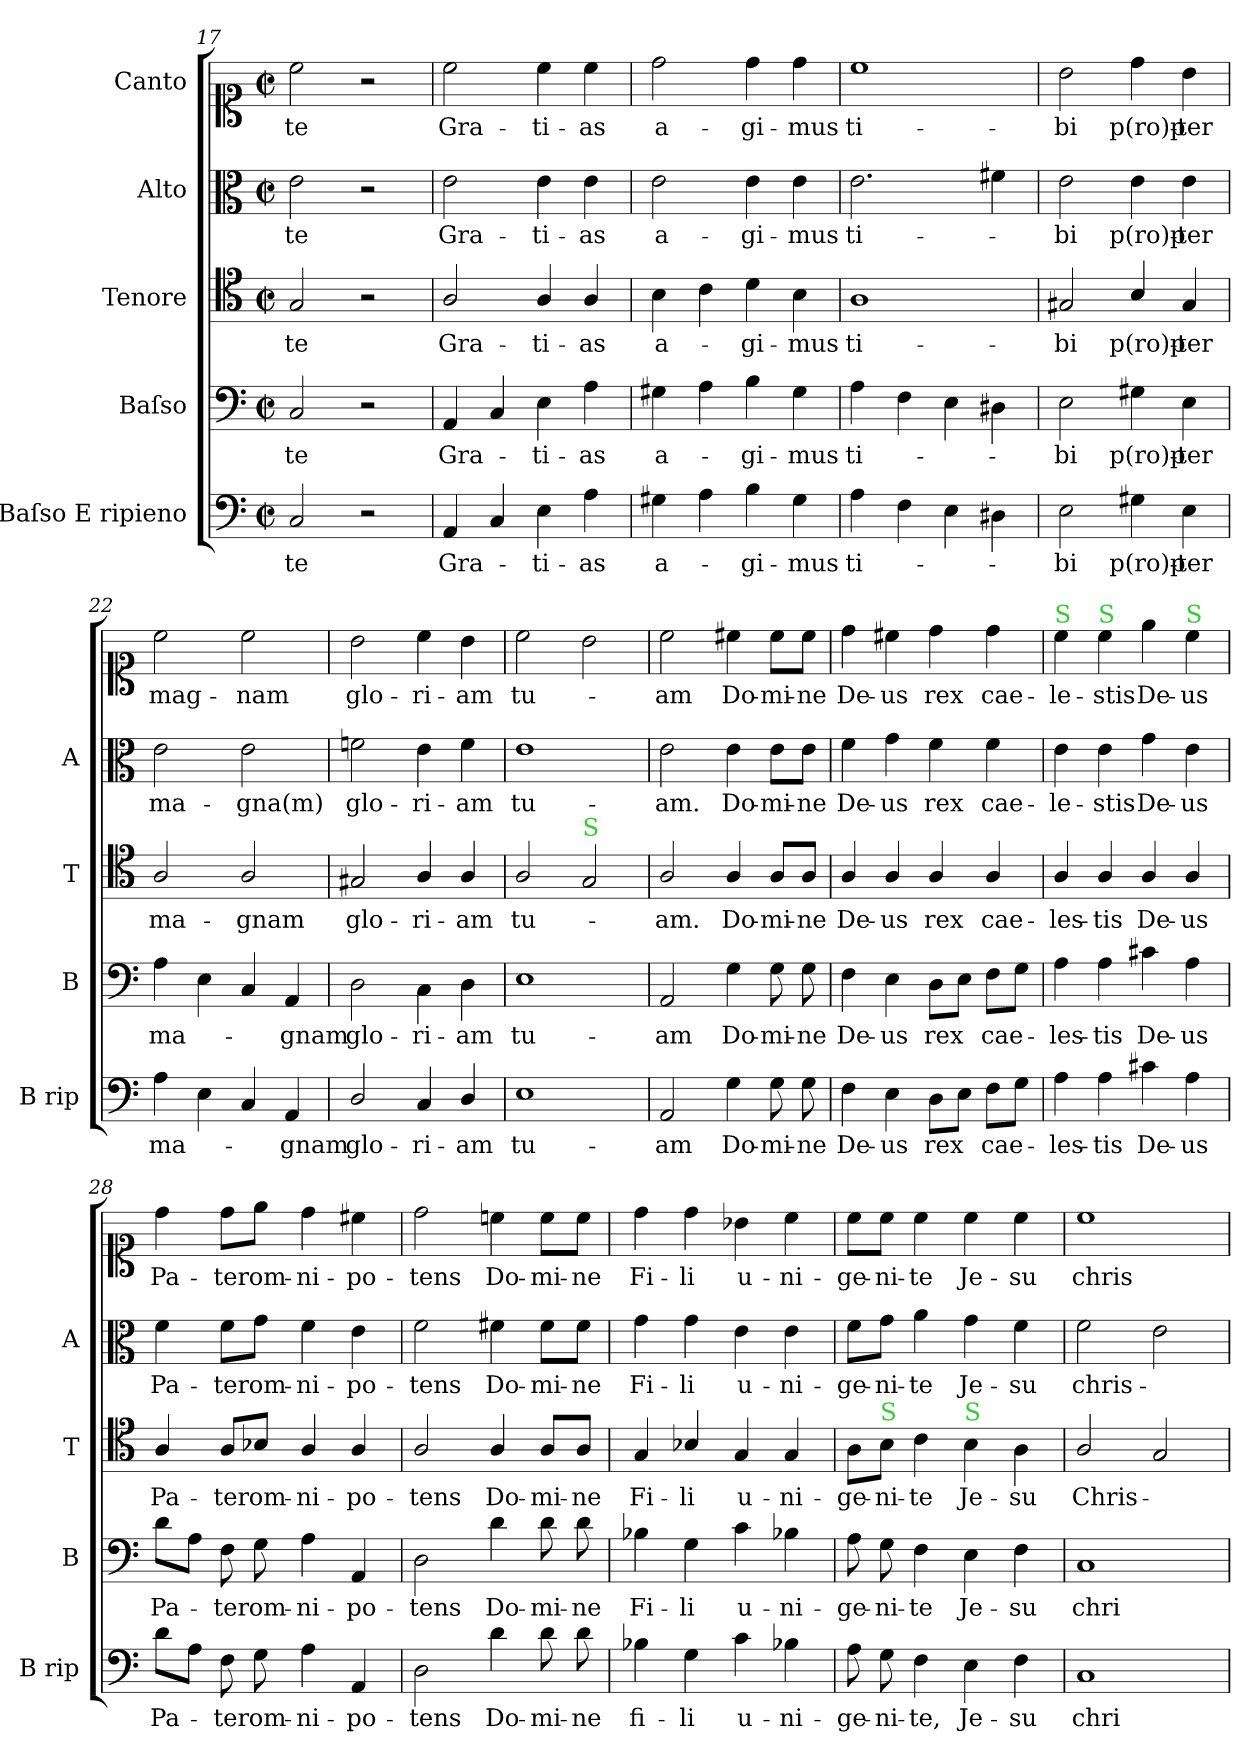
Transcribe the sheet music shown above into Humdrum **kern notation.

**kern	**text	**kern	**text	**kern	**text	**kern	**text	**kern	**text
*part5	*part5	*part4	*part4	*part3	*part3	*part2	*part2	*part1	*part1
*staff5	*staff5	*staff4	*staff4	*staff3	*staff3	*staff2	*staff2	*staff1	*staff1
*I"Baſso E ripieno	*	*I"Baſso	*	*I"Tenore	*	*I"Alto	*	*I"Canto	*
*I'B rip	*	*I'B	*	*I'T	*	*I'A	*	*	*
*clefF4	*	*clefF4	*	*clefC4	*	*clefC3	*	*clefC1	*
*k[]	*	*k[]	*	*k[]	*	*k[]	*	*k[]	*
*C:	*	*C:	*	*C:	*	*C:	*	*C:	*
*M2/2	*	*M2/2	*	*M2/2	*	*M2/2	*	*M2/2	*
*met(c|)	*	*met(c|)	*	*met(c|)	*	*met(c|)	*	*met(c|)	*
=17	=17	=17	=17	=17	=17	=17	=17	=17	=17
2C/	te	2C/	te	2G/	te	2e\	te	2cc\	te
2r	.	2r	.	2r	.	2r	.	2r	.
=18	=18	=18	=18	=18	=18	=18	=18	=18	=18
4AA/	Gra-	4AA/	Gra-	2A/	Gra-	2e\	Gra-	2cc\	Gra-
4C/	.	4C/	.	.	.	.	.	.	.
4E\	-ti-	4E\	-ti-	4A/	-ti-	4e\	-ti-	4cc\	-ti-
4A\	-as	4A\	-as	4A/	-as	4e\	-as	4cc\	-as
=19	=19	=19	=19	=19	=19	=19	=19	=19	=19
4G#X\	a-	4G#X\	a-	4B\	a-	2e\	a-	2dd\	a-
4A\	.	4A\	.	4c\	.	.	.	.	.
4B\	-gi-	4B\	-gi-	4d\	-gi-	4e\	-gi-	4dd\	-gi-
4G#\	-mus	4G#\	-mus	4B\	-mus	4e\	-mus	4dd\	-mus
=20	=20	=20	=20	=20	=20	=20	=20	=20	=20
4A\	ti-	4A\	ti-	1A	ti-	2.e\	ti-	1cc	ti-
4F\	.	4F\	.	.	.	.	.	.	.
4E\	.	4E\	.	.	.	.	.	.	.
4D#X\	.	4D#X\	.	.	.	4f#X\	.	.	.
=21	=21	=21	=21	=21	=21	=21	=21	=21	=21
2E\	-bi	2E\	-bi	2G#X/	-bi	2e\	-bi	2b\	-bi
4G#X\	p(ro)p-	4G#X\	p(ro)p-	4B/	p(ro)p-	4e\	p(ro)p-	4dd\	p(ro)p-
4E\	-ter	4E\	-ter	4G#/	-ter	4e\	-ter	4b\	-ter
=22	=22	=22	=22	=22	=22	=22	=22	=22	=22
4A\	ma-	4A\	ma-	2A/	ma-	2e\	ma-	2cc\	mag-
4E\	.	4E\	.	.	.	.	.	.	.
4C/	.	4C/	.	2A/	-gnam	2e\	-gna(m)	2cc\	-nam
4AA/	-gnam	4AA/	-gnam	.	.	.	.	.	.
=23	=23	=23	=23	=23	=23	=23	=23	=23	=23
2D/	glo-	2D\	glo-	2G#X/	glo-	2fn\	glo-	2b\	glo-
4C/	-ri-	4C\	-ri-	4A/	-ri-	4e\	-ri-	4cc\	-ri-
4D/	-am	4D\	-am	4A/	-am	4f\	-am	4b\	-am
=24	=24	=24	=24	=24	=24	=24	=24	=24	=24
1E	tu-	1E	tu-	2A/	tu-	1e	tu-	2cc\	tu-
!	!	!	!	!LO:TX:a:color=limegreen:t=S	!	!	!	!	!
.	.	.	.	2G/	.	.	.	2b\	.
=25	=25	=25	=25	=25	=25	=25	=25	=25	=25
2AA/	-am	2AA/	-am	2A/	-am.	2e\	-am.	2cc\	-am
4G\	Do-	4G\	Do-	4A/	Do-	4e\	Do-	4cc#X\	Do-
8G\	-mi-	8G\	-mi-	8A/L	-mi-	8e\L	-mi-	8cc#\L	-mi-
8G\	-ne	8G\	-ne	8A/J	-ne	8e\J	-ne	8cc#\J	-ne
=26	=26	=26	=26	=26	=26	=26	=26	=26	=26
4F\	De-	4F\	De-	4A/	De-	4f\	De-	4dd\	De-
4E\	-us	4E\	-us	4A/	-us	4g\	-us	4cc#X\	-us
8D\L	rex	8D\L	rex	4A/	rex	4f\	rex	4dd\	rex
8E\J	.	8E\J	.	.	.	.	.	.	.
8F\L	cae-	8F\L	cae-	4A/	cae-	4f\	cae-	4dd\	cae-
8G\J	.	8G\J	.	.	.	.	.	.	.
=27	=27	=27	=27	=27	=27	=27	=27	=27	=27
!	!	!	!	!	!	!	!	!LO:TX:a:color=limegreen:t=S	!
4A\	-les-	4A\	-les-	4A/	-les-	4e\	-le-	4cc\	-le-
!	!	!	!	!	!	!	!	!LO:TX:a:color=limegreen:t=S	!
4A\	tis	4A\	tis	4A/	-tis	4e\	-stis	4cc\	-stis
4c#X\	De-	4c#X\	De-	4A/	De-	4g\	De-	4ee\	De-
!	!	!	!	!	!	!	!	!LO:TX:a:color=limegreen:t=S	!
4A\	-us	4A\	-us	4A/	-us	4e\	-us	4cc\	-us
=28	=28	=28	=28	=28	=28	=28	=28	=28	=28
8d\L	Pa-	8d\L	Pa-	4A/	Pa-	4f\	Pa-	4dd\	Pa-
8A\J	.	8A\J	.	.	.	.	.	.	.
8F\	-ter	8F\	-ter	8A/L	-ter	8f\L	-ter	8dd\L	-ter
8G\	om-	8G\	om-	8B-X/J	om-	8g\J	om-	8ee\J	om-
4A\	-ni-	4A\	-ni-	4A/	-ni-	4f\	-ni-	4dd\	-ni-
4AA/	-po-	4AA/	-po-	4A/	-po-	4e\	-po-	4cc#X\	-po-
=29	=29	=29	=29	=29	=29	=29	=29	=29	=29
2D\	-tens	2D\	-tens	2A/	-tens	2f\	-tens	2dd\	-tens
4d\	Do-	4d\	Do-	4A/	Do-	4f#X\	Do-	4ccn\	Do-
8d\	-mi-	8d\	-mi-	8A/L	-mi-	8f#\L	-mi-	8cc\L	-mi-
8d\	-ne	8d\	-ne	8A/J	-ne	8f#\J	-ne	8cc\J	-ne
=30	=30	=30	=30	=30	=30	=30	=30	=30	=30
4B-X\	fi-	4B-X\	Fi-	4G/	Fi-	4g\	Fi-	4dd\	Fi-
4G\	-li	4G\	-li	4B-X/	-li	4g\	-li	4dd\	-li
4c\	u-	4c\	u-	4G/	u-	4e\	u-	4b-X\	u-
4B-X\	-ni-	4B-X\	-ni-	4G/	-ni-	4e\	-ni-	4cc\	-ni-
=31	=31	=31	=31	=31	=31	=31	=31	=31	=31
8A\	-ge-	8A\	-ge-	8A\L	-ge-	8f\L	-ge-	8cc\L	-ge-
!	!	!	!	!LO:TX:a:color=limegreen:t=S	!	!	!	!	!
8G\	-ni-	8G\	-ni-	8B\J	-ni-	8g\J	-ni-	8cc\J	-ni-
4F\	-te,	4F\	-te	4c\	-te	4a\	-te	4cc\	-te
!	!	!	!	!LO:TX:a:color=limegreen:t=S	!	!	!	!	!
4E\	Je-	4E\	Je-	4B\	Je-	4g\	Je-	4cc\	Je-
4F\	-su	4F\	-su	4A\	-su	4f\	-su	4cc\	-su
=32	=32	=32	=32	=32	=32	=32	=32	=32	=32
1C	chri-	1C	chri-	2A/	Chris-	2f\	chris-	1cc	chris-
.	.	.	.	2G/	.	2e\	.	.	.
=	=	=	=	=	=	=	=	=	=
*-	*-	*-	*-	*-	*-	*-	*-	*-	*-
